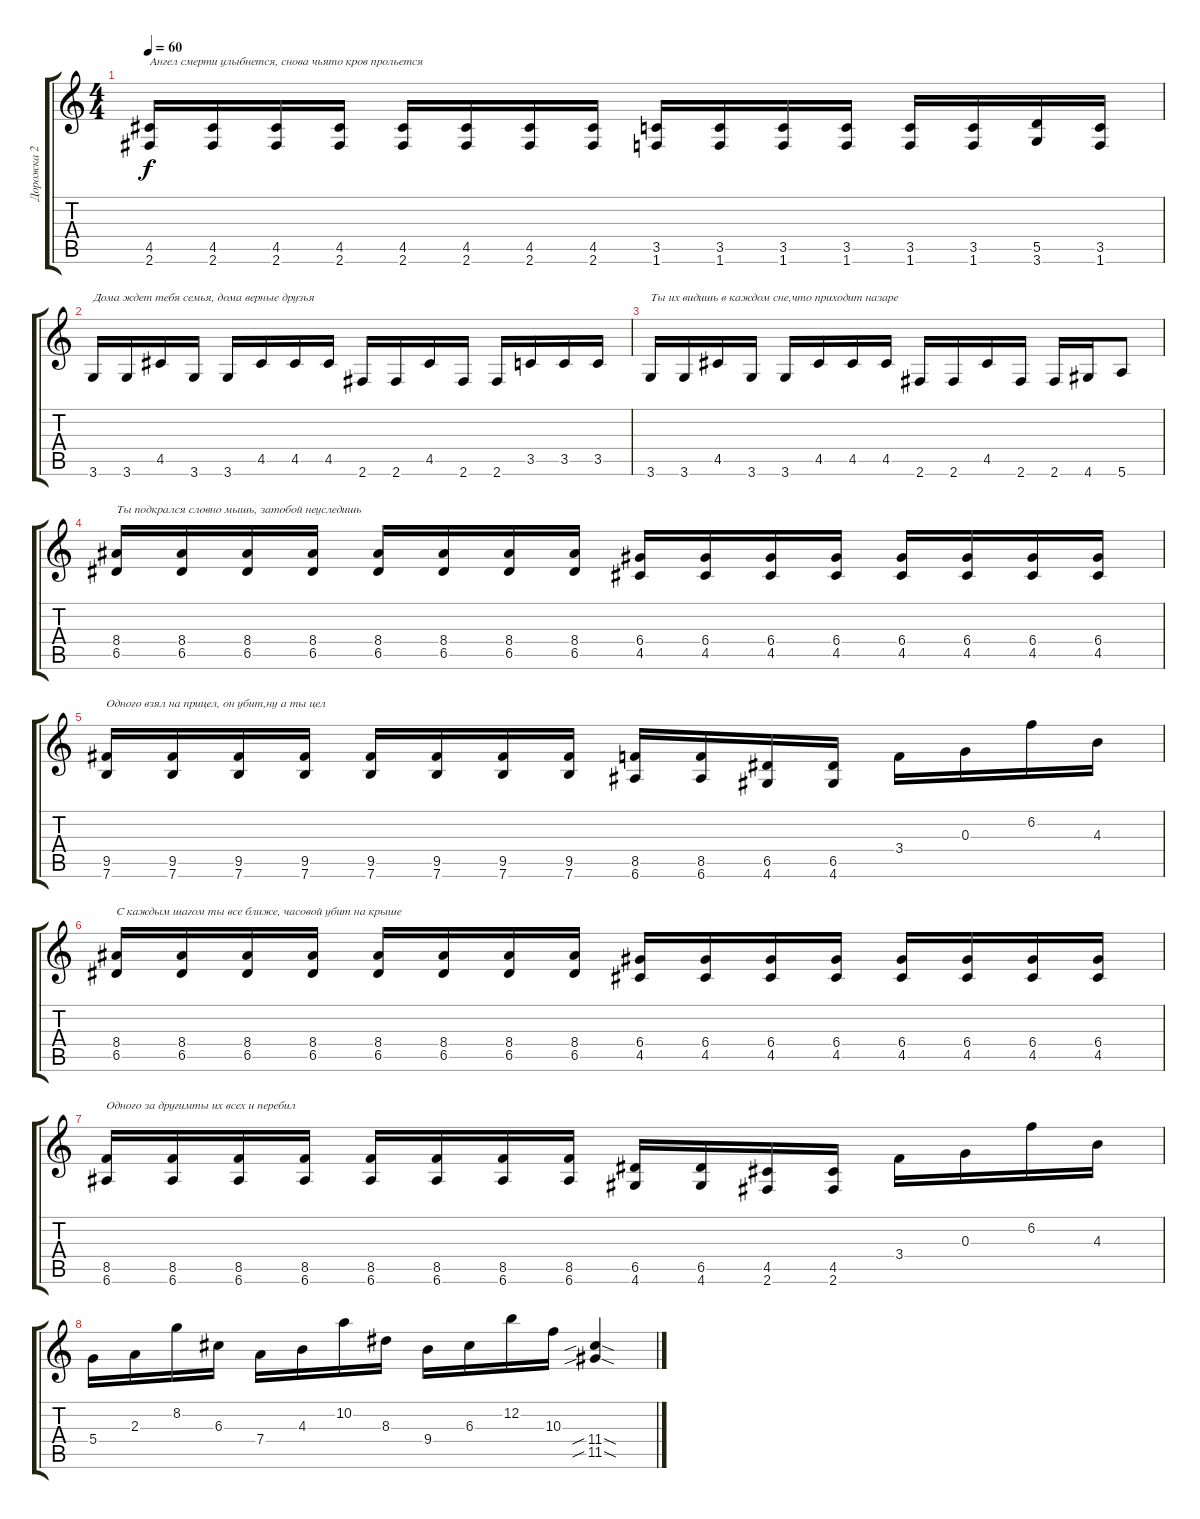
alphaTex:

\track ("Дорожка 2" "Дорожка 2") {instrument distortionguitar}
\staff {score tabs}
\tuning (E4 B3 G3 D3 A2 E2) {hide}
\ts (4 4)
\tempo 60
\clef g2
\ks c
(4.5 2.6).16{txt "Ангел смерти улыбнется, снова чьято кров прольется" dy f} (4.5 2.6).16 (4.5 2.6).16 (4.5 2.6).16 (4.5 2.6).16 (4.5 2.6).16 (4.5 2.6).16 (4.5 2.6).16 (3.5 1.6).16 (3.5 1.6).16 (3.5 1.6).16 (3.5 1.6).16 (3.5 1.6).16 (3.5 1.6).16 (5.5 3.6).16 (3.5 1.6).16 |
3.6.16{txt "Дома ждет тебя семья, дома верные друзья"} 3.6.16 4.5.16 3.6.16 3.6.16 4.5.16 4.5.16 4.5.16 2.6.16 2.6.16 4.5.16 2.6.16 2.6.16 3.5.16 3.5.16 3.5.16 |
3.6.16{txt "Ты их видишь в каждом сне,что приходит назаре"} 3.6.16 4.5.16 3.6.16 3.6.16 4.5.16 4.5.16 4.5.16 2.6.16 2.6.16 4.5.16 2.6.16 2.6.16 4.6.16 5.6.8 |
(8.4 6.5).16{txt "Ты подкрался словно мышь, затобой неуследишь"} (8.4 6.5).16 (8.4 6.5).16 (8.4 6.5).16 (8.4 6.5).16 (8.4 6.5).16 (8.4 6.5).16 (8.4 6.5).16 (6.4 4.5).16 (6.4 4.5).16 (6.4 4.5).16 (6.4 4.5).16 (6.4 4.5).16 (6.4 4.5).16 (6.4 4.5).16 (6.4 4.5).16 |
(9.5 7.6).16{txt "Одного взял на прицел, он убит,ну а ты цел"} (9.5 7.6).16 (9.5 7.6).16 (9.5 7.6).16 (9.5 7.6).16 (9.5 7.6).16 (9.5 7.6).16 (9.5 7.6).16 (8.5 6.6).16 (8.5 6.6).16 (6.5 4.6).16 (6.5 4.6).16 3.4.16 0.3.16 6.2.16 4.3.16 |
(8.4 6.5).16{txt "C каждым шагом ты все ближе, часовой убит на крыше"} (8.4 6.5).16 (8.4 6.5).16 (8.4 6.5).16 (8.4 6.5).16 (8.4 6.5).16 (8.4 6.5).16 (8.4 6.5).16 (6.4 4.5).16 (6.4 4.5).16 (6.4 4.5).16 (6.4 4.5).16 (6.4 4.5).16 (6.4 4.5).16 (6.4 4.5).16 (6.4 4.5).16 |
(8.5 6.6).16{txt "Одного за другимты их всех и перебил"} (8.5 6.6).16 (8.5 6.6).16 (8.5 6.6).16 (8.5 6.6).16 (8.5 6.6).16 (8.5 6.6).16 (8.5 6.6).16 (6.5 4.6).16 (6.5 4.6).16 (4.5 2.6).16 (4.5 2.6).16 3.4.16 0.3.16 6.2.16 4.3.16 |
5.4.16 2.3.16 8.2.16 6.3.16 7.4.16 4.3.16 10.2.16 8.3.16 9.4.16 6.3.16 12.2.16 10.3.16 (11.4{sib sod} 11.5{sib sod}).4
